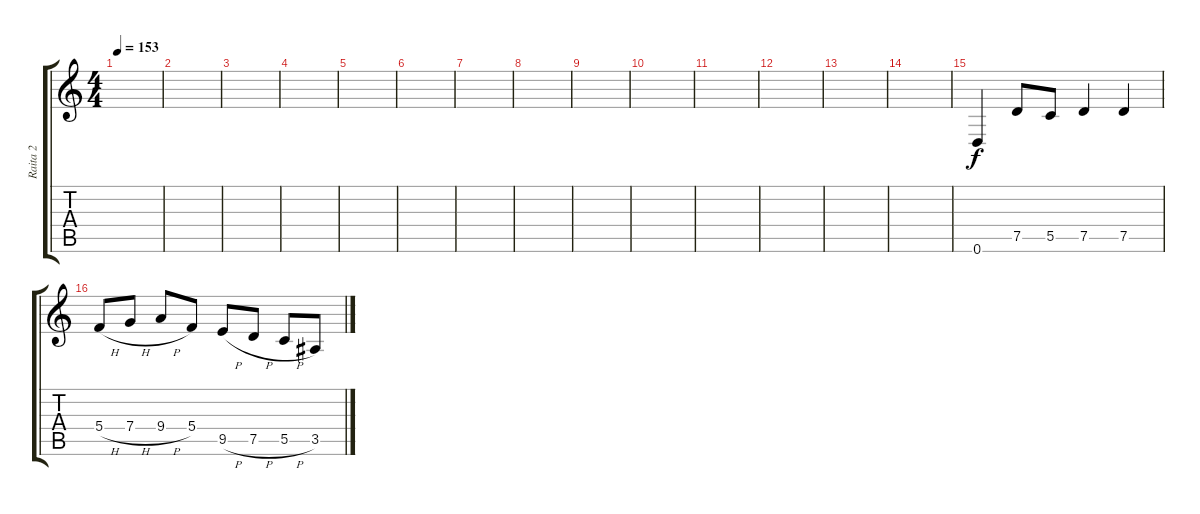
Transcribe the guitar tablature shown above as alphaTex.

\track ("Raita 2" "Raita 2") {instrument distortionguitar}
\staff {score tabs}
\tuning (D4 A3 F3 C3 G2 D2) {hide}
\ts (4 4)
\tempo 153
\clef g2
\ks c
|
|
|
|
|
|
|
|
|
|
|
|
|
|
0.6.4{volume 10} 7.5.8 5.5.8 7.5.4 7.5.4 |
5.4{h}.8 7.4{h}.8 9.4{h}.8 5.4.8 9.5{h}.8 7.5{h}.8 5.5{h}.8 3.5.8
